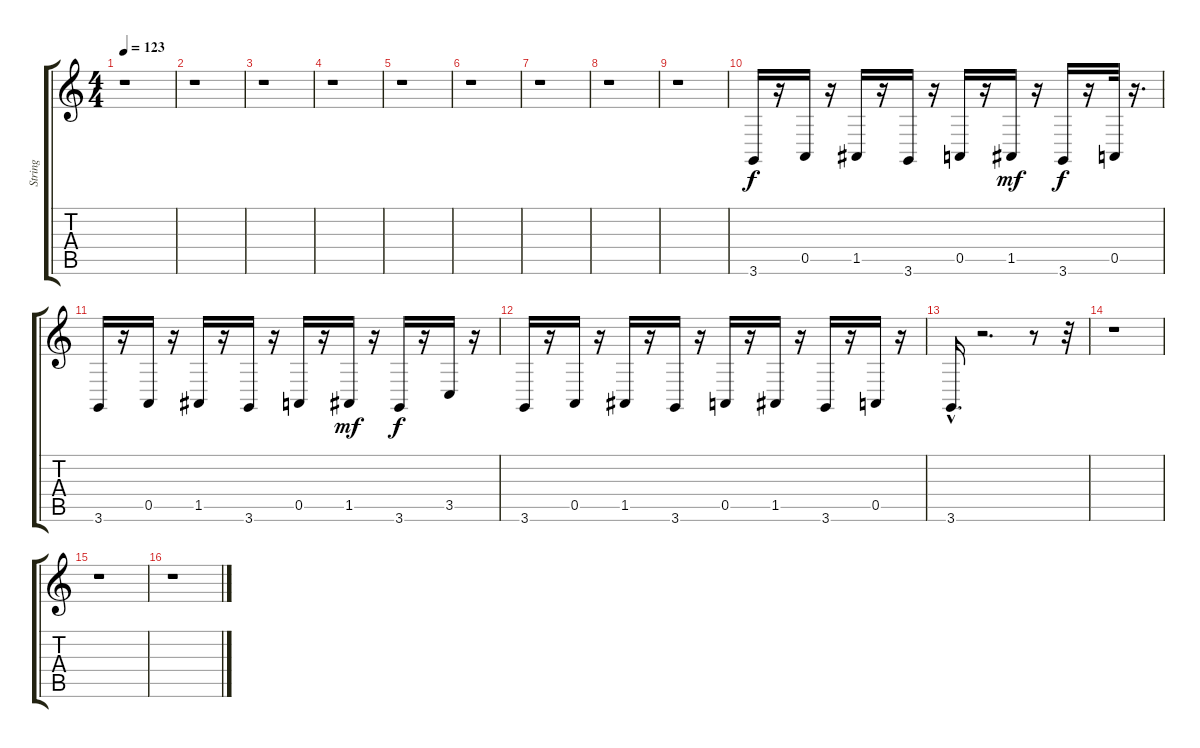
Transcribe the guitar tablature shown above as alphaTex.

\track ("String" "String") {instrument stringensemble1}
\staff {score tabs}
\tuning (E4 B3 G3 D3 A2 E2) {hide}
\ts (4 4)
\tempo 123
\clef g2
\ks c
r.1{dy mf} |
r.1 |
r.1 |
r.1 |
r.1 |
r.1 |
r.1 |
r.1 |
r.1 |
3.6.16{dy f} r.16 0.5.16 r.16 1.5.16 r.16 3.6.16 r.16 0.5.16 r.16 1.5.16{dy mf} r.16 3.6.16{dy f} r.16 0.5.32 r.16{d} |
3.6.16 r.16 0.5.16 r.16 1.5.16 r.16 3.6.16 r.16 0.5.16 r.16 1.5.16{dy mf} r.16 3.6.16{dy f} r.16 3.5.16 r.16 |
3.6.16 r.16 0.5.16 r.16 1.5.16 r.16 3.6.16 r.16 0.5.16 r.16 1.5.16 r.16 3.6.16 r.16 0.5.16 r.16 |
3.6{hac}.16{d} r.2{d} r.8 r.32 |
r.1 |
r.1 |
r.1
